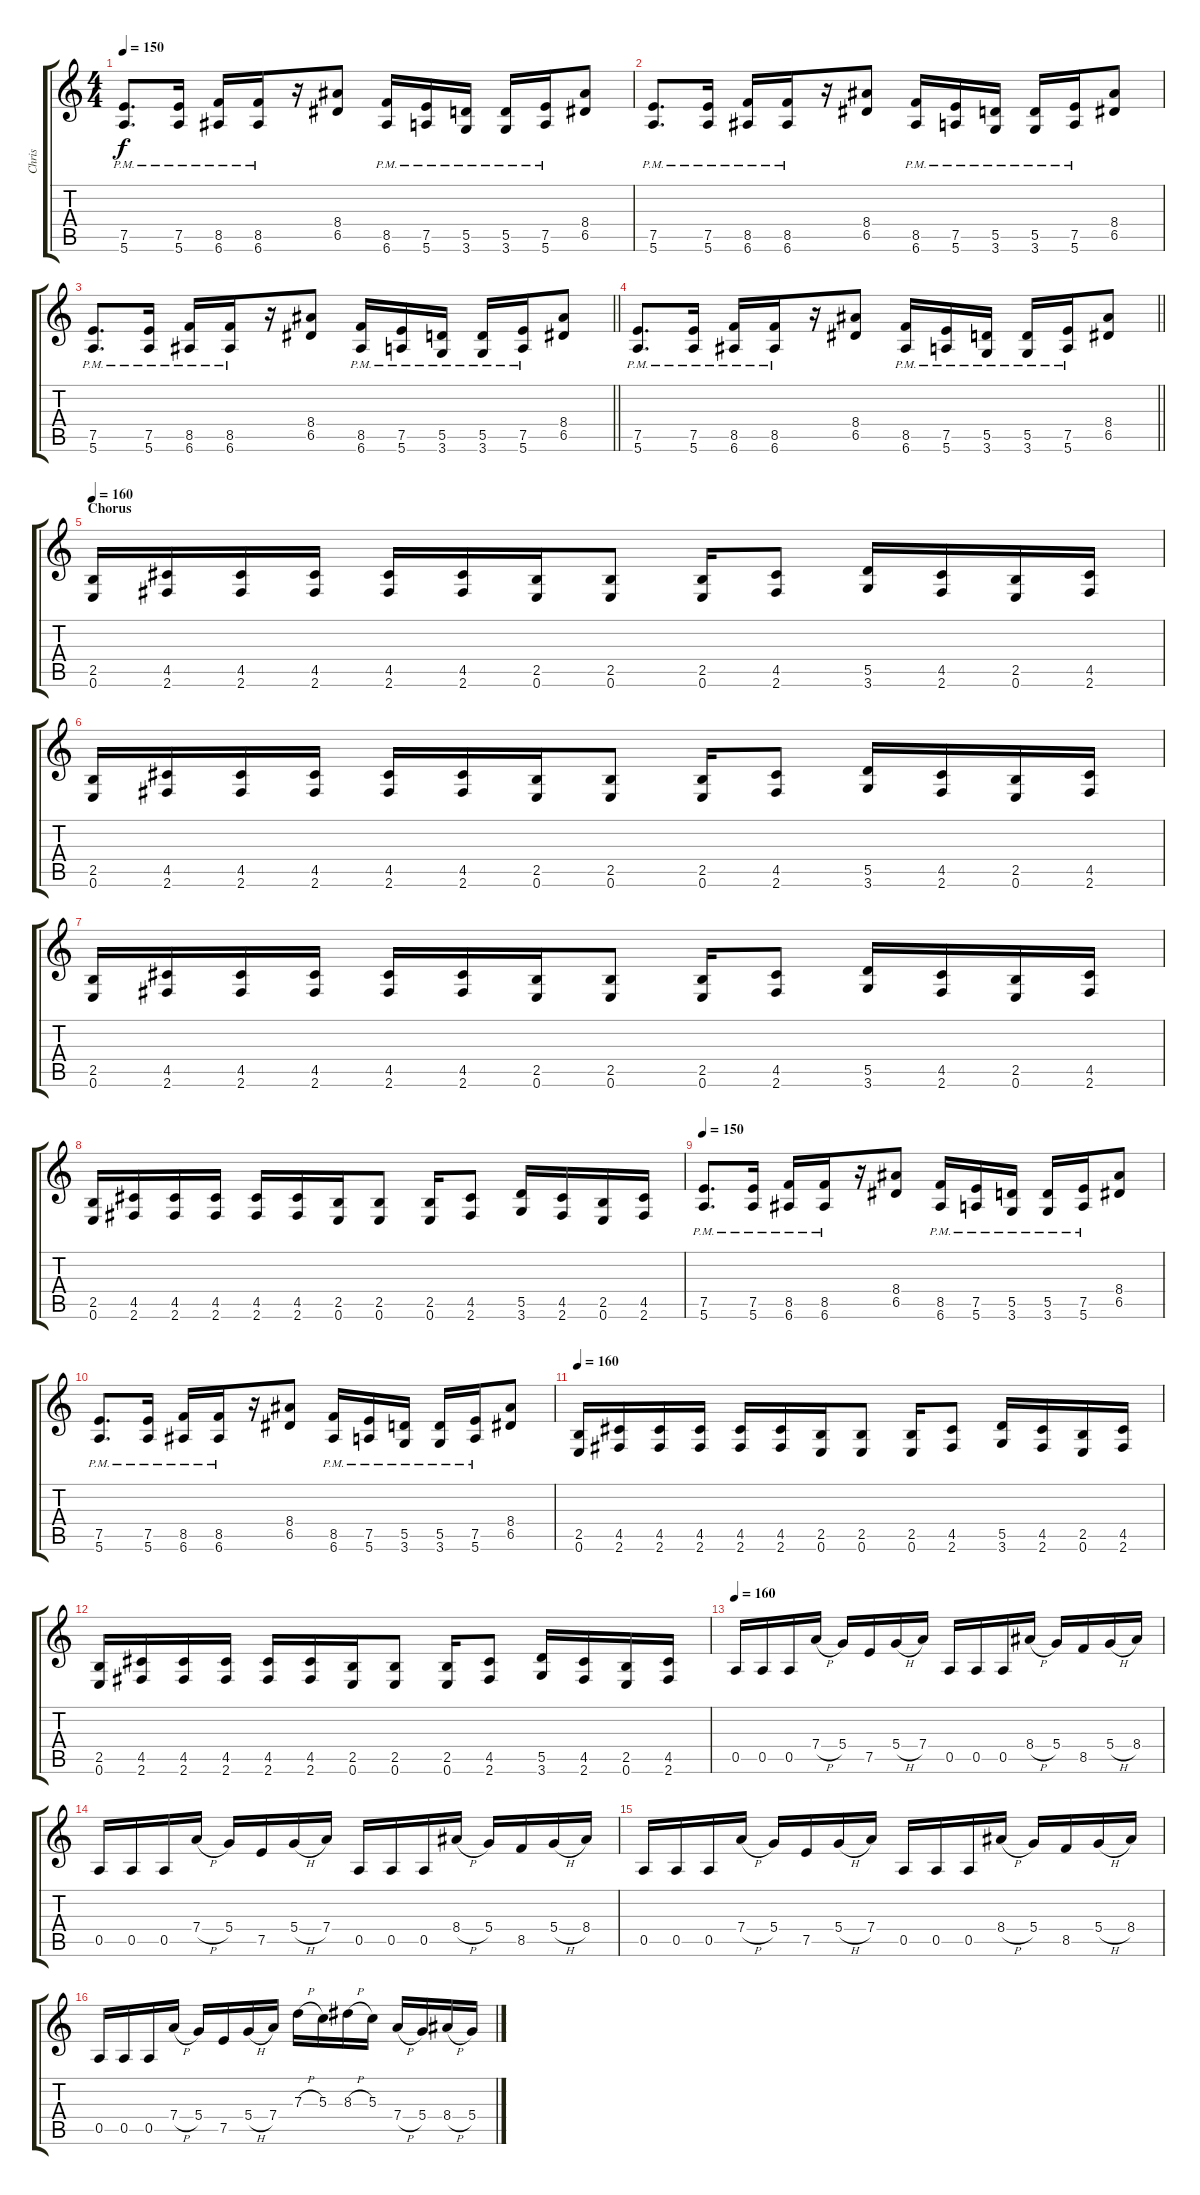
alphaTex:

\track ("Chris" "Chris") {instrument distortionguitar}
\staff {score tabs}
\tuning (E4 B3 G3 D3 A2 E2) {hide}
\ts (4 4)
\tempo 150
\clef g2
\ks c
(7.5{pm} 5.6{pm}).8{d dy f} (7.5{pm} 5.6{pm}).16 (8.5{pm} 6.6{pm}).16 (8.5{pm} 6.6{pm}).16 r.16 (8.4 6.5).8 (8.5{pm} 6.6{pm}).16 (7.5{pm} 5.6{pm}).16 (5.5{pm} 3.6{pm}).16 (5.5{pm} 3.6{pm}).16 (7.5{pm} 5.6{pm}).16 (8.4 6.5).8 |
(7.5{pm} 5.6{pm}).8{d} (7.5{pm} 5.6{pm}).16 (8.5{pm} 6.6{pm}).16 (8.5{pm} 6.6{pm}).16 r.16 (8.4 6.5).8 (8.5{pm} 6.6{pm}).16 (7.5{pm} 5.6{pm}).16 (5.5{pm} 3.6{pm}).16 (5.5{pm} 3.6{pm}).16 (7.5{pm} 5.6{pm}).16 (8.4 6.5).8 |
\barLineRight lightlight
(7.5{pm} 5.6{pm}).8{d} (7.5{pm} 5.6{pm}).16 (8.5{pm} 6.6{pm}).16 (8.5{pm} 6.6{pm}).16 r.16 (8.4 6.5).8 (8.5{pm} 6.6{pm}).16 (7.5{pm} 5.6{pm}).16 (5.5{pm} 3.6{pm}).16 (5.5{pm} 3.6{pm}).16 (7.5{pm} 5.6{pm}).16 (8.4 6.5).8 |
\barLineRight lightlight
(7.5{pm} 5.6{pm}).8{d} (7.5{pm} 5.6{pm}).16 (8.5{pm} 6.6{pm}).16 (8.5{pm} 6.6{pm}).16 r.16 (8.4 6.5).8 (8.5{pm} 6.6{pm}).16 (7.5{pm} 5.6{pm}).16 (5.5{pm} 3.6{pm}).16 (5.5{pm} 3.6{pm}).16 (7.5{pm} 5.6{pm}).16 (8.4 6.5).8 |
\section ("" "Chorus")
\tempo 160
(2.5 0.6).16 (4.5 2.6).16 (4.5 2.6).16 (4.5 2.6).16 (4.5 2.6).16 (4.5 2.6).16 (2.5 0.6).16 (2.5 0.6).8 (2.5 0.6).16 (4.5 2.6).8 (5.5 3.6).16 (4.5 2.6).16 (2.5 0.6).16 (4.5 2.6).16 |
(2.5 0.6).16 (4.5 2.6).16 (4.5 2.6).16 (4.5 2.6).16 (4.5 2.6).16 (4.5 2.6).16 (2.5 0.6).16 (2.5 0.6).8 (2.5 0.6).16 (4.5 2.6).8 (5.5 3.6).16 (4.5 2.6).16 (2.5 0.6).16 (4.5 2.6).16 |
(2.5 0.6).16 (4.5 2.6).16 (4.5 2.6).16 (4.5 2.6).16 (4.5 2.6).16 (4.5 2.6).16 (2.5 0.6).16 (2.5 0.6).8 (2.5 0.6).16 (4.5 2.6).8 (5.5 3.6).16 (4.5 2.6).16 (2.5 0.6).16 (4.5 2.6).16 |
(2.5 0.6).16 (4.5 2.6).16 (4.5 2.6).16 (4.5 2.6).16 (4.5 2.6).16 (4.5 2.6).16 (2.5 0.6).16 (2.5 0.6).8 (2.5 0.6).16 (4.5 2.6).8 (5.5 3.6).16 (4.5 2.6).16 (2.5 0.6).16 (4.5 2.6).16 |
\tempo 150
(7.5{pm} 5.6{pm}).8{d} (7.5{pm} 5.6{pm}).16 (8.5{pm} 6.6{pm}).16 (8.5{pm} 6.6{pm}).16 r.16 (8.4 6.5).8 (8.5{pm} 6.6{pm}).16 (7.5{pm} 5.6{pm}).16 (5.5{pm} 3.6{pm}).16 (5.5{pm} 3.6{pm}).16 (7.5{pm} 5.6{pm}).16 (8.4 6.5).8 |
(7.5{pm} 5.6{pm}).8{d} (7.5{pm} 5.6{pm}).16 (8.5{pm} 6.6{pm}).16 (8.5{pm} 6.6{pm}).16 r.16 (8.4 6.5).8 (8.5{pm} 6.6{pm}).16 (7.5{pm} 5.6{pm}).16 (5.5{pm} 3.6{pm}).16 (5.5{pm} 3.6{pm}).16 (7.5{pm} 5.6{pm}).16 (8.4 6.5).8 |
\tempo 160
(2.5 0.6).16 (4.5 2.6).16 (4.5 2.6).16 (4.5 2.6).16 (4.5 2.6).16 (4.5 2.6).16 (2.5 0.6).16 (2.5 0.6).8 (2.5 0.6).16 (4.5 2.6).8 (5.5 3.6).16 (4.5 2.6).16 (2.5 0.6).16 (4.5 2.6).16 |
(2.5 0.6).16 (4.5 2.6).16 (4.5 2.6).16 (4.5 2.6).16 (4.5 2.6).16 (4.5 2.6).16 (2.5 0.6).16 (2.5 0.6).8 (2.5 0.6).16 (4.5 2.6).8 (5.5 3.6).16 (4.5 2.6).16 (2.5 0.6).16 (4.5 2.6).16 |
\tempo 160
0.5.16{instrument distortionguitar} 0.5.16 0.5.16 7.4{h}.16 5.4.16 7.5.16 5.4{h}.16 7.4.16 0.5.16 0.5.16 0.5.16 8.4{h}.16 5.4.16 8.5.16 5.4{h}.16 8.4.16 |
0.5.16 0.5.16 0.5.16 7.4{h}.16 5.4.16 7.5.16 5.4{h}.16 7.4.16 0.5.16 0.5.16 0.5.16 8.4{h}.16 5.4.16 8.5.16 5.4{h}.16 8.4.16 |
0.5.16 0.5.16 0.5.16 7.4{h}.16 5.4.16 7.5.16 5.4{h}.16 7.4.16 0.5.16 0.5.16 0.5.16 8.4{h}.16 5.4.16 8.5.16 5.4{h}.16 8.4.16 |
0.5.16 0.5.16 0.5.16 7.4{h}.16 5.4.16 7.5.16 5.4{h}.16 7.4.16 7.3{h}.16 5.3.16 8.3{h}.16 5.3.16 7.4{h}.16 5.4.16 8.4{h}.16 5.4.16
